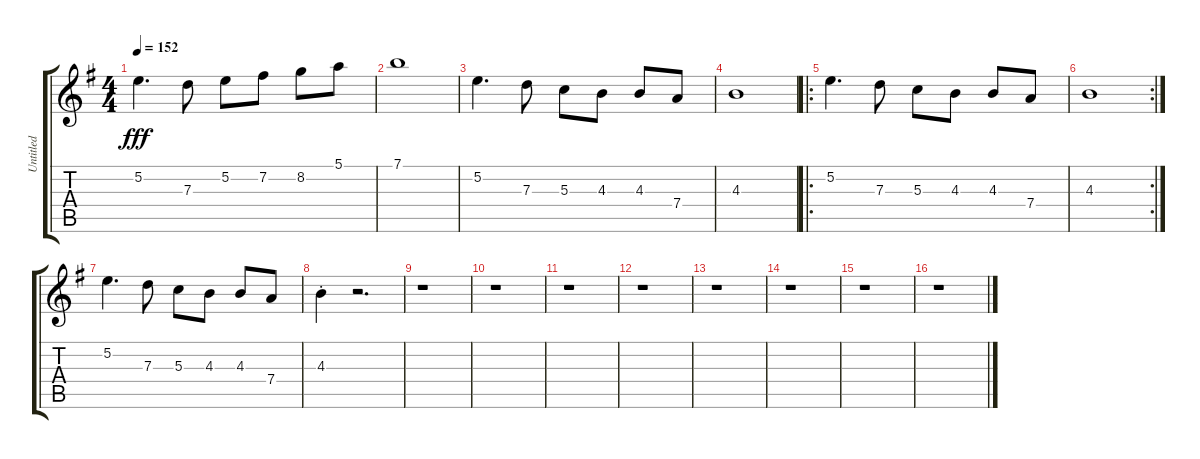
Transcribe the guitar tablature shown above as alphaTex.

\track ("Untitled" "Untitled") {instrument overdrivenguitar}
\staff {score tabs}
\tuning (E4 B3 G3 D3 A2 E2) {hide}
\ts (4 4)
\tempo 152
\clef g2
\ks g
5.2.4{d dy fff} 7.3.8 5.2.8 7.2.8 8.2.8 5.1.8 |
7.1.1 |
5.2.4{d} 7.3.8 5.3.8 4.3.8 4.3.8 7.4.8 |
4.3.1 |
\ro
5.2.4{d} 7.3.8 5.3.8 4.3.8 4.3.8 7.4.8 |
\rc 2
4.3.1 |
5.2.4{d} 7.3.8 5.3.8 4.3.8 4.3.8 7.4.8 |
4.3{st}.4 r.2{d} |
r.1 |
r.1 |
r.1 |
r.1 |
r.1 |
r.1 |
r.1 |
r.1
